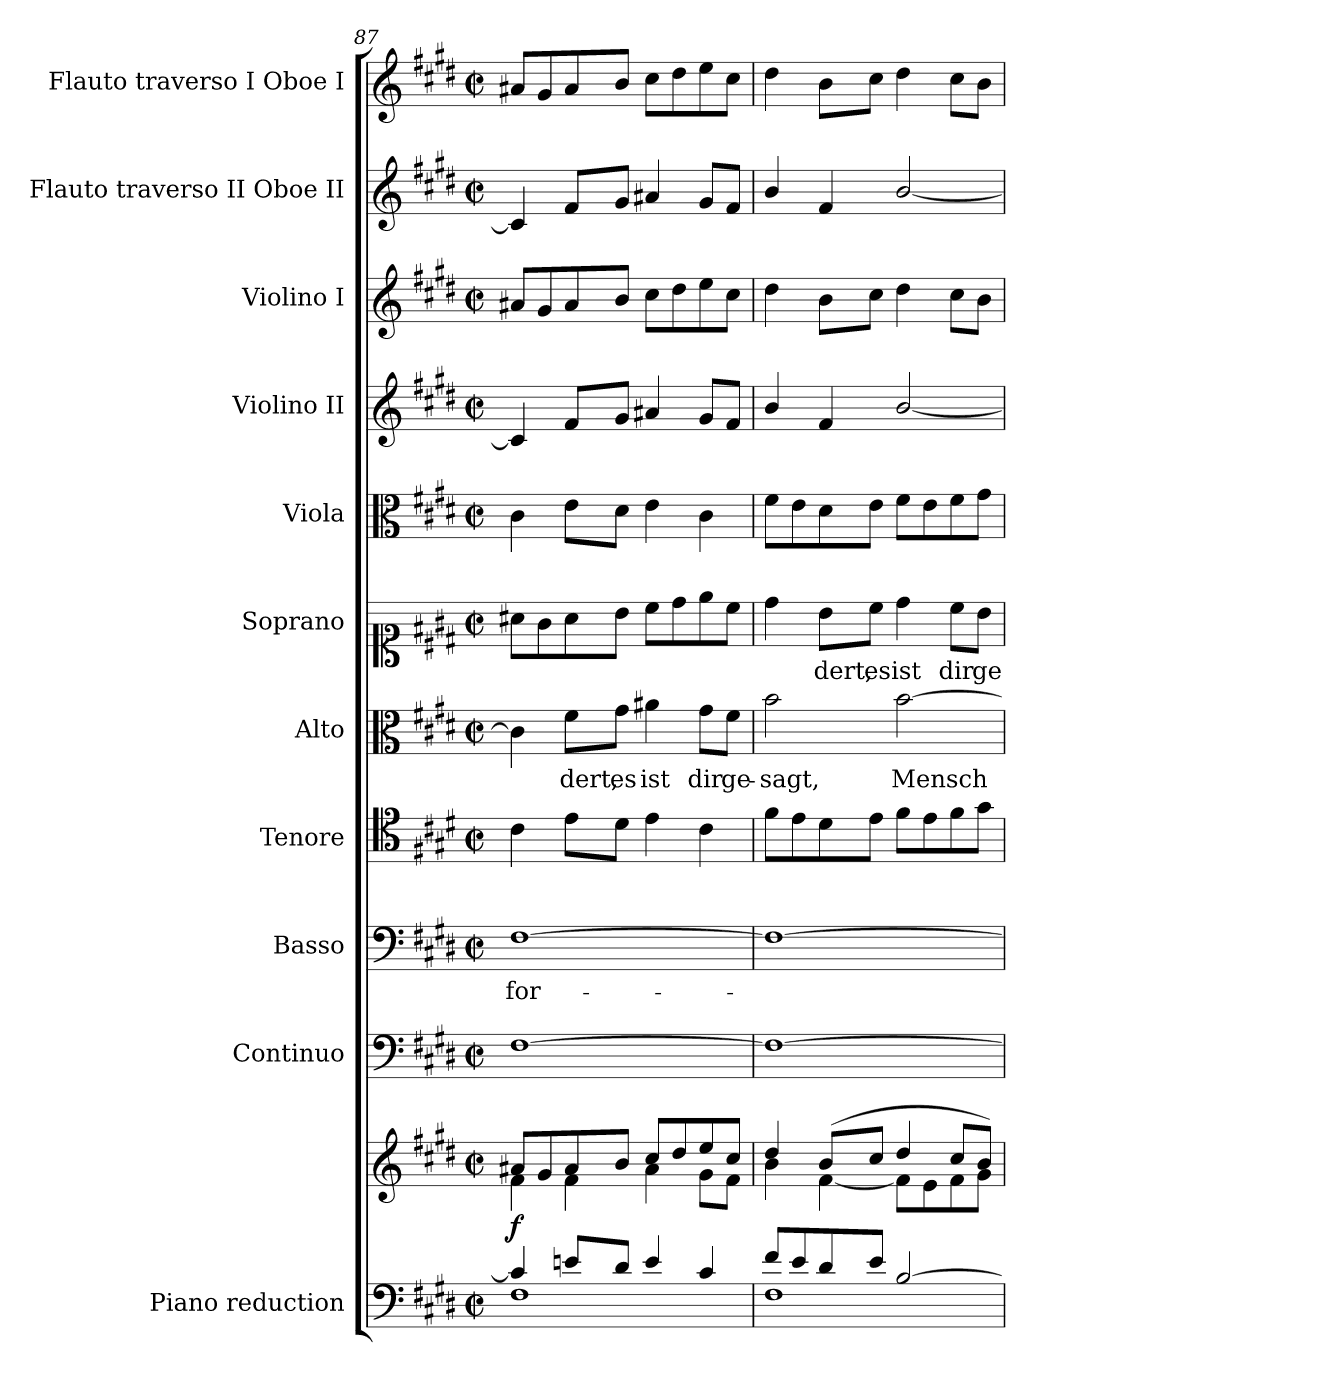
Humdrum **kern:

**kern	**kern	**dynam	**kern	**kern	**text	**kern	**kern	**text	**kern	**text	**kern	**kern	**kern	**kern	**kern
*part11	*part11	*part11	*part10	*part9	*part9	*part8	*part7	*part7	*part6	*part6	*part5	*part4	*part3	*part2	*part1
*staff12	*staff11	*staff11/12	*staff10	*staff9	*staff9	*staff8	*staff7	*staff7	*staff6	*staff6	*staff5	*staff4	*staff3	*staff2	*staff1
*I"Piano reduction	*	*	*I"Continuo	*I"Basso	*	*I"Tenore	*I"Alto	*	*I"Soprano	*	*I"Viola	*I"Violino II	*I"Violino I	*I"Flauto traverso II Oboe II	*I"Flauto traverso I Oboe I
*I'Pno	*	*	*	*	*	*	*	*	*	*	*	*	*	*I'Ob	*I'Ob
*clefF4	*clefG2	*	*clefF4	*clefF4	*	*clefC4	*clefC3	*	*clefC1	*	*clefC3	*clefG2	*clefG2	*clefG2	*clefG2
*k[f#c#g#d#]	*k[f#c#g#d#]	*	*k[f#c#g#d#]	*k[f#c#g#d#]	*	*k[f#c#g#d#]	*k[f#c#g#d#]	*	*k[f#c#g#d#]	*	*k[f#c#g#d#]	*k[f#c#g#d#]	*k[f#c#g#d#]	*k[f#c#g#d#]	*k[f#c#g#d#]
*M2/2	*M2/2	*	*M2/2	*M2/2	*	*M2/2	*M2/2	*	*M2/2	*	*M2/2	*M2/2	*M2/2	*M2/2	*M2/2
*met(c|)	*met(c|)	*	*met(c|)	*met(c|)	*	*met(c|)	*met(c|)	*	*met(c|)	*	*met(c|)	*met(c|)	*met(c|)	*met(c|)	*met(c|)
=87	=87	=87	=87	=87	=87	=87	=87	=87	=87	=87	=87	=87	=87	=87	=87
*^	*^	*	*	*	*	*	*	*	*	*	*	*	*	*	*
!	!	!	!	!LO:DY:b	!	!	!LO:LY:b	!	!	!	!	!	!	!	!	!	!
4c#/]	1F#	8a#X/L	4f#\	f	[1F#	[1F#	for--	4c#\	4c#\]	.	8a#X\L	.	4c#\	4c#/]	8a#X/L	4c#/]	8a#X/L
.	.	8g#/	.	.	.	.	.	.	.	.	8g#\	.	.	.	8g#/	.	8g#/
!	!	!	!	!	!	!	!	!	!	!LO:LY:b	!	!	!	!	!	!	!
8en/L	.	8a#/	4f#\	.	.	.	.	8e\L	8f#\L	dert,	8a#\	.	8e\L	8f#/L	8a#/	8f#/L	8a#/
!	!	!	!	!	!	!	!	!	!	!LO:LY:b	!	!	!	!	!	!	!
8d#/J	.	8b/J	.	.	.	.	.	8d#\J	8g#\J	es	8b\J	.	8d#\J	8g#/J	8b/J	8g#/J	8b/J
!	!	!	!	!	!	!	!	!	!	!LO:LY:b	!	!	!	!	!	!	!
4e/	.	8cc#/L	4a#\	.	.	.	.	4e\	4a#X\	ist	8cc#\L	.	4e\	4a#X/	8cc#\L	4a#X/	8cc#\L
.	.	8dd#/	.	.	.	.	.	.	.	.	8dd#\	.	.	.	8dd#\	.	8dd#\
!	!	!	!	!	!	!	!	!	!	!LO:LY:b	!	!	!	!	!	!	!
4c#/	.	8ee/	8g#\L	.	.	.	.	4c#\	8g#\L	dir	8ee\	.	4c#\	8g#/L	8ee\	8g#/L	8ee\
!	!	!	!	!	!	!	!	!	!	!LO:LY:b	!	!	!	!	!	!	!
.	.	8cc#/J	8f#\J	.	.	.	.	.	8f#\J	ge-	8cc#\J	.	.	8f#/J	8cc#\J	8f#/J	8cc#\J
=88	=88	=88	=88	=88	=88	=88	=88	=88	=88	=88	=88	=88	=88	=88	=88	=88	=88
!	!	!	!	!	!	!	!	!	!	!LO:LY:b	!	!	!	!	!	!	!
8f#/L	1F#	4dd#/	4b\	.	1F#_	1F#_	.	8f#\L	2b\	sagt,	4dd#\	.	8f#\L	4b/	4dd#\	4b/	4dd#\
8e/	.	.	.	.	.	.	.	8e\	.	.	.	.	8e\	.	.	.	.
!	!	!	!	!	!	!	!	!	!	!	!	!LO:LY:b	!	!	!	!	!
8d#/	.	(>8b/L	[4f#\	.	.	.	.	8d#\	.	.	8b\L	dert,	8d#\	4f#/	8b\L	4f#/	8b\L
!	!	!	!	!	!	!	!	!	!	!	!	!LO:LY:b	!	!	!	!	!
8e/J	.	8cc#/J	.	.	.	.	.	8e\J	.	.	8cc#\J	es	8e\J	.	8cc#\J	.	8cc#\J
!	!	!	!	!	!	!	!	!	!	!LO:LY:b	!	!LO:LY:b	!	!	!	!	!
[2B/	.	4dd#/	8f#\L]	.	.	.	.	8f#\L	[2b\	Mensch	4dd#\	ist	8f#\L	[2b/	4dd#\	[2b/	4dd#\
.	.	.	8e\	.	.	.	.	8e\	.	.	.	.	8e\	.	.	.	.
!	!	!	!	!	!	!	!	!	!	!	!	!LO:LY:b	!	!	!	!	!
.	.	8cc#/L	8f#\	.	.	.	.	8f#\	.	.	8cc#\L	dir	8f#\	.	8cc#\L	.	8cc#\L
!	!	!	!	!	!	!	!	!	!	!	!	!LO:LY:b	!	!	!	!	!
.	.	8b/J)	8g#\J	.	.	.	.	8g#\J	.	.	8b\J	ge-	8g#\J	.	8b\J	.	8b\J
*v	*v	*	*	*	*	*	*	*	*	*	*	*	*	*	*	*	*
*	*v	*v	*	*	*	*	*	*	*	*	*	*	*	*	*	*
=	=	=	=	=	=	=	=	=	=	=	=	=	=	=	=
*-	*-	*-	*-	*-	*-	*-	*-	*-	*-	*-	*-	*-	*-	*-	*-
